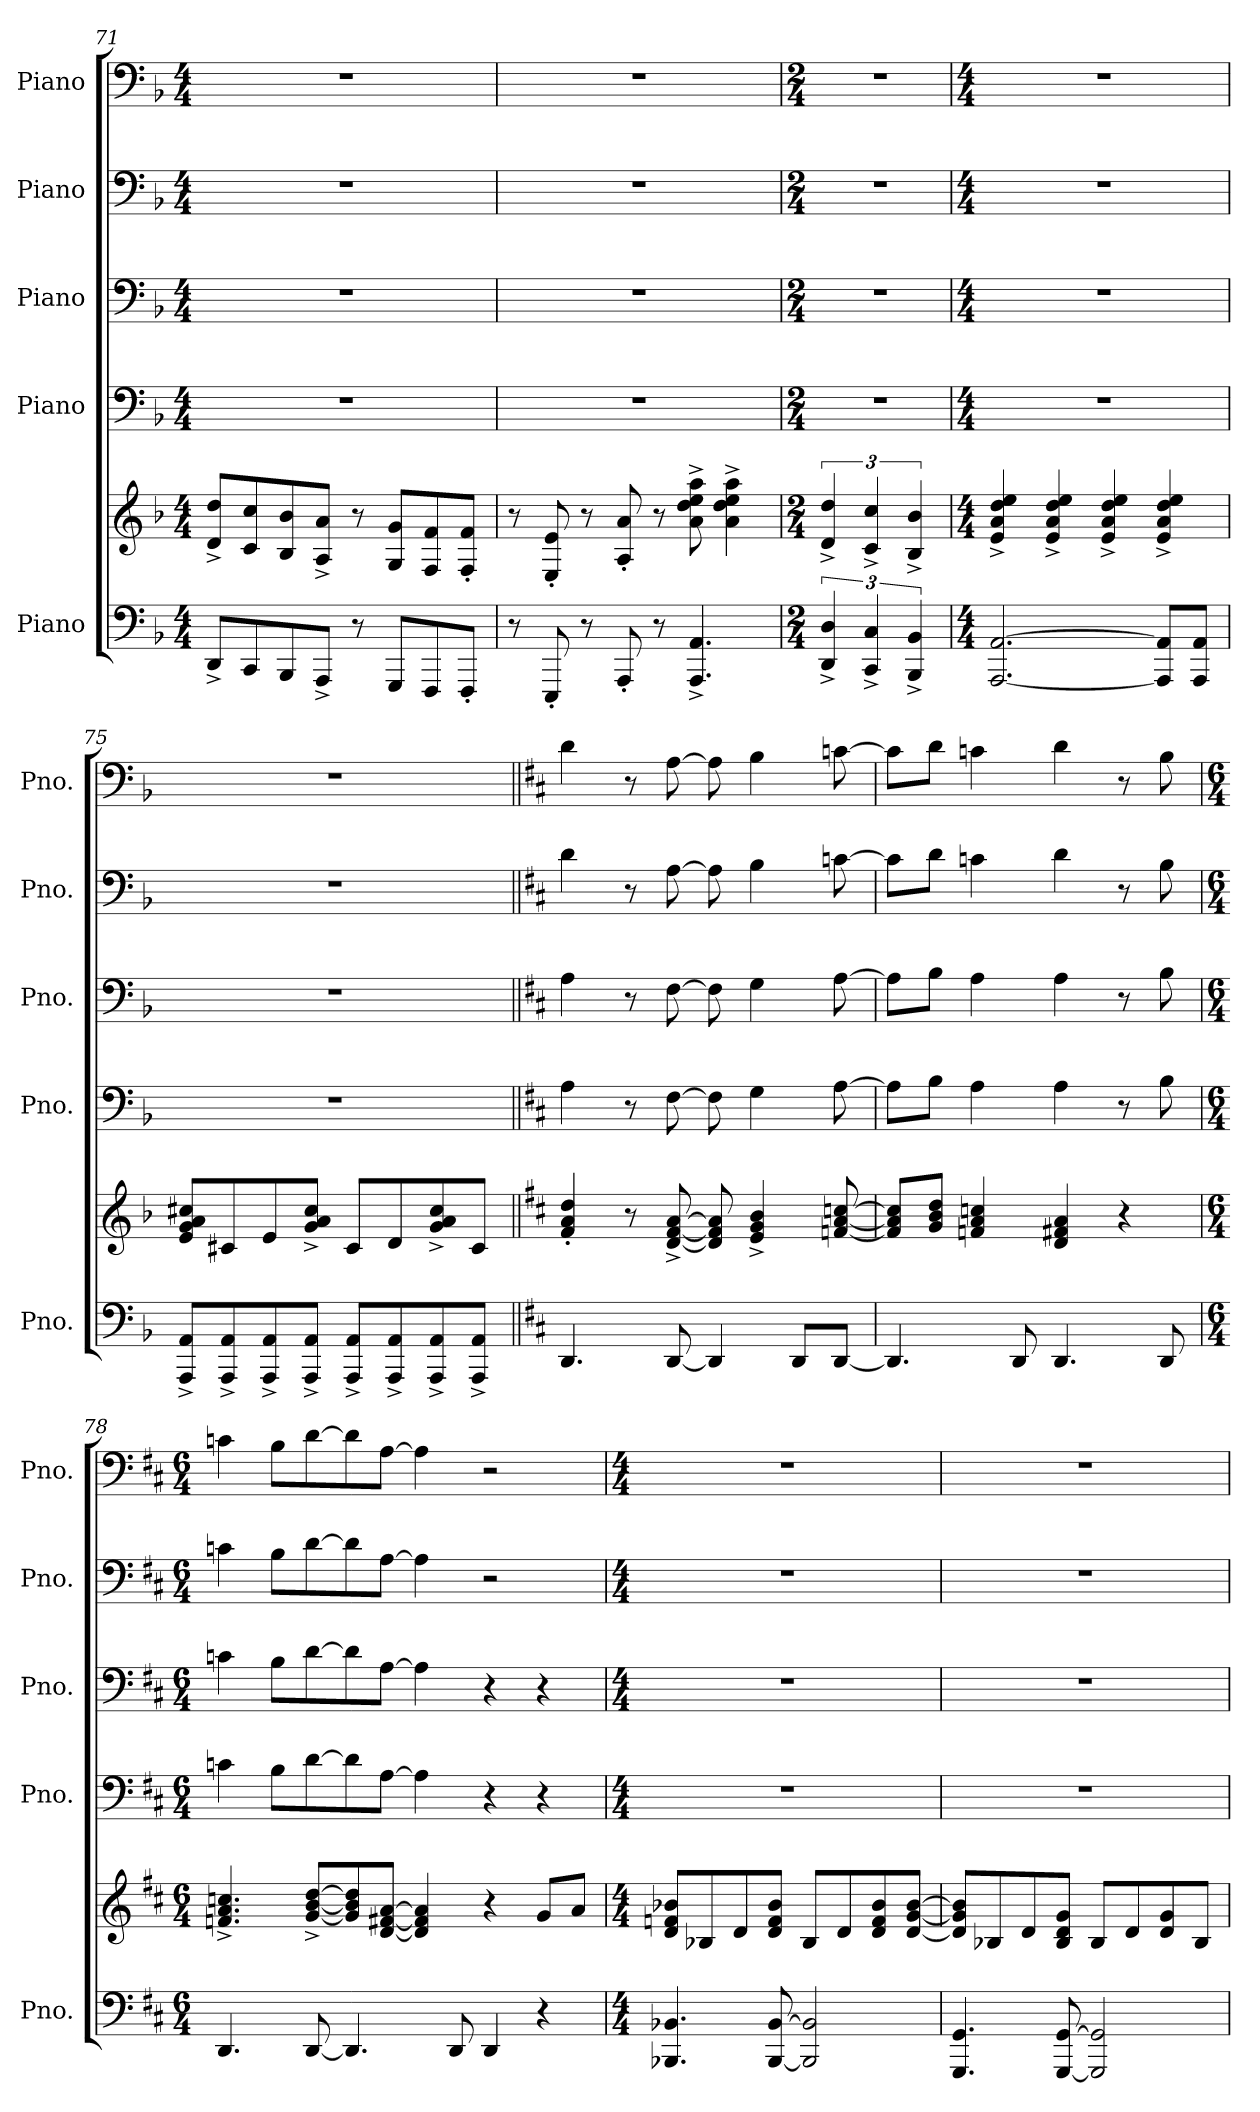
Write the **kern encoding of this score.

**kern	**kern	**kern	**kern	**kern	**kern
*part5	*part5	*part4	*part3	*part2	*part1
*staff6	*staff5	*staff4	*staff3	*staff2	*staff1
*I"Piano	*	*I"Piano	*I"Piano	*I"Piano	*I"Piano
*I'Pno.	*	*I'Pno.	*I'Pno.	*I'Pno.	*I'Pno.
*clefF4	*clefG2	*clefF4	*clefF4	*clefF4	*clefF4
*k[b-]	*k[b-]	*k[b-]	*k[b-]	*k[b-]	*k[b-]
*M4/4	*M4/4	*M4/4	*M4/4	*M4/4	*M4/4
=71	=71	=71	=71	=71	=71
8DD^/L	8d/^ 8dd/^L	1r	1r	1r	1r
8CC/	8c/ 8cc/	.	.	.	.
8BBB-/	8B-/ 8b-/	.	.	.	.
8AAA^/J	8A/^ 8a/^J	.	.	.	.
8r	8r	.	.	.	.
8GGG/L	8G/ 8g/L	.	.	.	.
8FFF/	8F/ 8f/	.	.	.	.
8FFF'/J	8F/' 8f/'J	.	.	.	.
!!LO:PB:g=z
=72	=72	=72	=72	=72	=72
8r	8r	1r	1r	1r	1r
8EEE'/	8E/' 8e/'	.	.	.	.
8r	8r	.	.	.	.
8AAA'/	8A/' 8a/'	.	.	.	.
8r	8r	.	.	.	.
4.AAA/^ 4.AA/^	8a\^ 8dd\^ 8ee\^ 8aa\^	.	.	.	.
.	4a\^ 4dd\^ 4ee\^ 4aa\^	.	.	.	.
=73	=73	=73	=73	=73	=73
*M2/4	*M2/4	*M2/4	*M2/4	*M2/4	*M2/4
6DD/^ 6D/^	6d/^ 6dd/^	2r	2r	2r	2r
6CC/^ 6C/^	6c/^ 6cc/^	.	.	.	.
6BBB-/^ 6BB-/^	6B-/^ 6b-/^	.	.	.	.
=74	=74	=74	=74	=74	=74
*M4/4	*M4/4	*M4/4	*M4/4	*M4/4	*M4/4
[2.AAA/ [2.AA/	4e/^ 4a/^ 4dd/^ 4ee/^	1r	1r	1r	1r
.	4e/^ 4a/^ 4dd/^ 4ee/^	.	.	.	.
.	4e/^ 4a/^ 4dd/^ 4ee/^	.	.	.	.
8AAA/] 8AA/]L	4e/^ 4a/^ 4dd/^ 4ee/^	.	.	.	.
8AAA/ 8AA/J	.	.	.	.	.
=75	=75	=75	=75	=75	=75
8AAA/^ 8AA/^L	8e/ 8g/ 8a/ 8cc#X/L	1r	1r	1r	1r
8AAA/^ 8AA/^	8c#X/	.	.	.	.
8AAA/^ 8AA/^	8e/	.	.	.	.
8AAA/^ 8AA/^J	8g/^ 8a/^ 8cc#/^J	.	.	.	.
8AAA/^ 8AA/^L	8c#/L	.	.	.	.
8AAA/^ 8AA/^	8d/	.	.	.	.
8AAA/^ 8AA/^	8g/^ 8a/^ 8cc#/^	.	.	.	.
8AAA/^ 8AA/^J	8c#/J	.	.	.	.
!!LO:LB:g=z
=76||	=76||	=76||	=76||	=76||	=76||
*k[f#c#]	*k[f#c#]	*k[f#c#]	*k[f#c#]	*k[f#c#]	*k[f#c#]
4.DD/	4f#/' 4a/' 4dd/'	4A\	4A\	4d\	4d\
.	8r	8r	8r	8r	8r
[8DD/	[8d/^ [8f#/^ [8a/^	[8F#\	[8F#\	[8A\	[8A\
4DD/]	8d/] 8f#/] 8a/]	8F#\]	8F#\]	8A\]	8A\]
.	4e/^ 4g/^ 4b/^	4G\	4G\	4B\	4B\
8DD/L	.	.	.	.	.
[8DD/J	[8fn/ [8a/ [8ccn/	[8A\	[8A\	[8cn\	[8cn\
=77	=77	=77	=77	=77	=77
4.DD/]	8f/] 8a/] 8cc/]L	8A\L]	8A\L]	8c\L]	8c\L]
.	8g/ 8b/ 8dd/J	8B\J	8B\J	8d\J	8d\J
.	4fn/ 4a/ 4ccn/	4A\	4A\	4cn\	4cn\
8DD/	.	.	.	.	.
4.DD/	4d/ 4f#X/ 4a/	4A\	4A\	4d\	4d\
.	4r	8r	8r	8r	8r
8DD/	.	8B\	8B\	8B\	8B\
=78	=78	=78	=78	=78	=78
*M6/4	*M6/4	*M6/4	*M6/4	*M6/4	*M6/4
4.DD/	4.fn/^ 4.a/^ 4.ccn/^	4cn\	4cn\	4cn\	4cn\
.	.	8B\L	8B\L	8B\L	8B\L
[8DD/	[8g/^ [8b/^ [8dd/^L	[8d\	[8d\	[8d\	[8d\
4.DD/]	8g/] 8b/] 8dd/]	8d\]	8d\]	8d\]	8d\]
.	[8d/ [8f#X/ [8a/J	[8A\J	[8A\J	[8A\J	[8A\J
.	4d/] 4f#/] 4a/]	4A\]	4A\]	4A\]	4A\]
8DD/	.	.	.	.	.
4DD/	4r	4r	4r	2r	2r
4r	8g/L	4r	4r	.	.
.	8a/J	.	.	.	.
!!LO:PB:g=z
=79	=79	=79	=79	=79	=79
*M4/4	*M4/4	*M4/4	*M4/4	*M4/4	*M4/4
4.BBB-X/ 4.BB-X/	8d/ 8fn/ 8b-X/L	1r	1r	1r	1r
.	8B-X/	.	.	.	.
.	8d/	.	.	.	.
[8BBB-/ [8BB-/	8d/ 8f/ 8b-/J	.	.	.	.
2BBB-/] 2BB-/]	8B-/L	.	.	.	.
.	8d/	.	.	.	.
.	8d/ 8f/ 8b-/	.	.	.	.
.	[8d/ [8g/ [8b-/J	.	.	.	.
=80	=80	=80	=80	=80	=80
4.GGG/ 4.GG/	8d/] 8g/] 8b-/]L	1r	1r	1r	1r
.	8B-X/	.	.	.	.
.	8d/	.	.	.	.
[8GGG/ [8GG/	8B-/ 8d/ 8g/J	.	.	.	.
2GGG/] 2GG/]	8B-/L	.	.	.	.
.	8d/	.	.	.	.
.	8d/ 8g/	.	.	.	.
.	8B-/J	.	.	.	.
=	=	=	=	=	=
*-	*-	*-	*-	*-	*-
